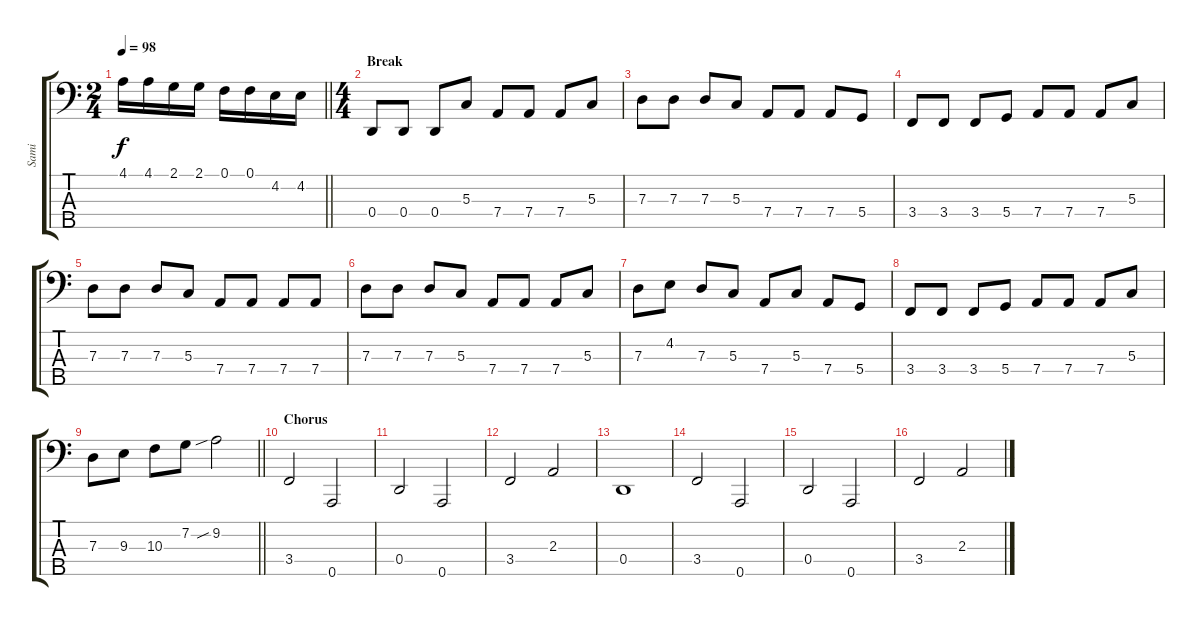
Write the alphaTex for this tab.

\track ("Sami" "Sami") {instrument electricbassfinger}
\staff {score tabs}
\tuning (F2 C2 G1 D1 A0) {hide}
\ts (2 4)
\tempo 98
\clef f4
\barLineRight lightlight
\ks c
4.1.16{dy f} 4.1.16 2.1.16 2.1.16 0.1.16 0.1.16 4.2.16 4.2.16 |
\ts (4 4)
\section ("" "Break")
0.4.8{volume 16} 0.4.8 0.4.8 5.3.8 7.4.8 7.4.8 7.4.8 5.3.8 |
7.3.8 7.3.8 7.3.8 5.3.8 7.4.8 7.4.8 7.4.8 5.4.8 |
3.4.8 3.4.8 3.4.8 5.4.8 7.4.8 7.4.8 7.4.8 5.3.8 |
7.3.8 7.3.8 7.3.8 5.3.8 7.4.8 7.4.8 7.4.8 7.4.8 |
7.3.8 7.3.8 7.3.8 5.3.8 7.4.8 7.4.8 7.4.8 5.3.8 |
7.3.8 4.2.8 7.3.8 5.3.8 7.4.8 5.3.8 7.4.8 5.4.8 |
3.4.8 3.4.8 3.4.8 5.4.8 7.4.8 7.4.8 7.4.8 5.3.8 |
\barLineRight lightlight
7.3.8 9.3.8 10.3.8 7.2.8 9.2{sib}.2 |
\section ("" "Chorus")
3.4.2 0.5.2 |
0.4.2 0.5.2 |
3.4.2 2.3.2 |
0.4.1 |
3.4.2 0.5.2 |
0.4.2 0.5.2 |
3.4.2 2.3.2
